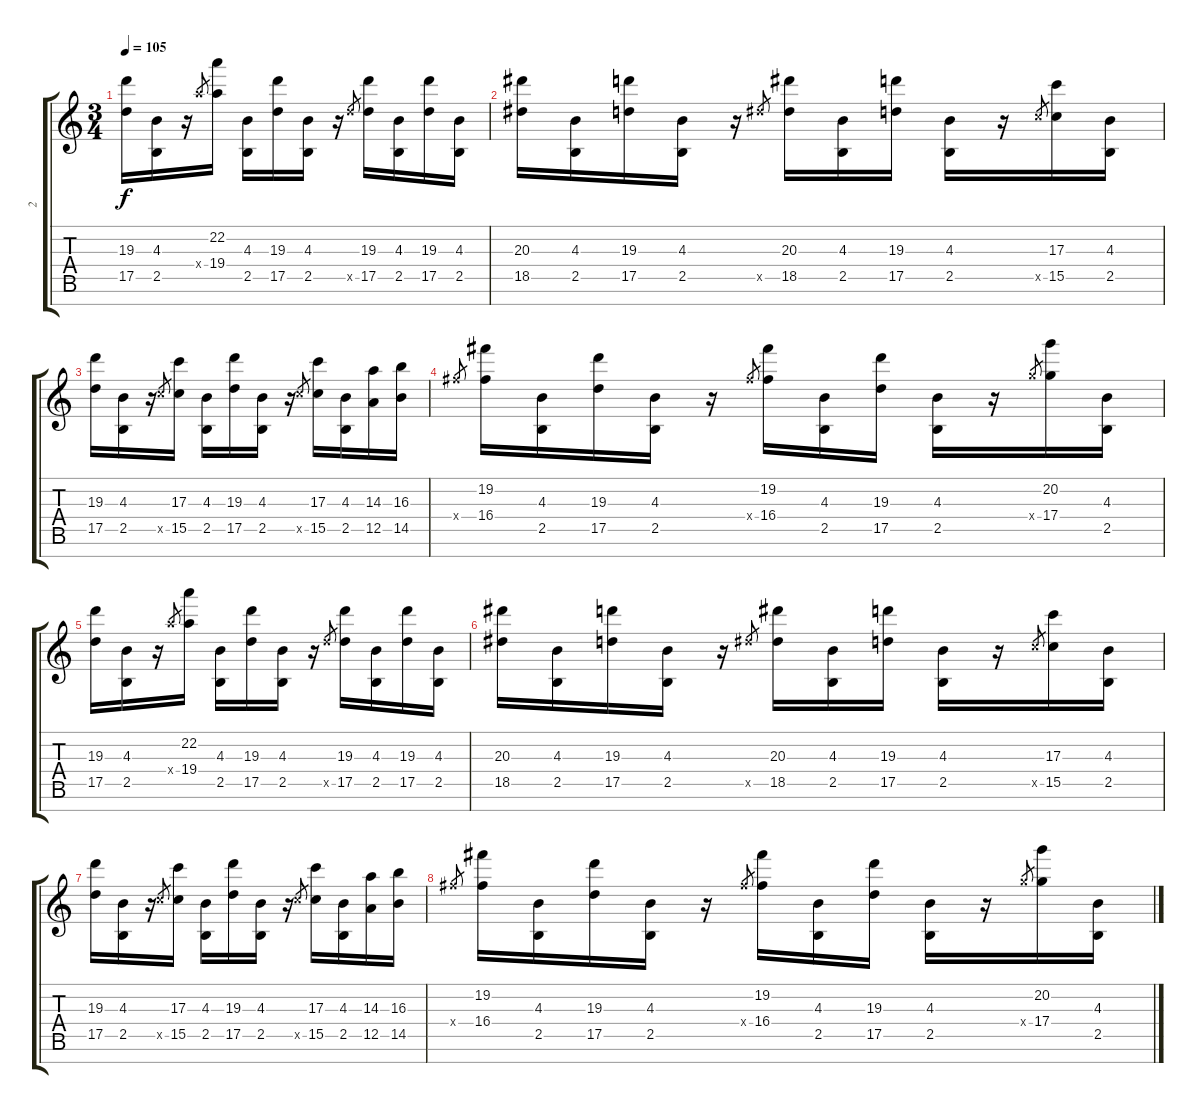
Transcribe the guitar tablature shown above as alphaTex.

\track ("2" "2") {instrument electricbasspick}
\staff {score tabs}
\tuning (E4 B3 G3 D3 A2 E2 B1) {hide}
\ts (3 4)
\tempo 105
\clef g2
\ks c
(19.3 17.5).16{dy f} (4.3 2.5).16 r.16 19.4{x}.8{gr} (22.2 19.4).16 (4.3 2.5).16 (19.3 17.5).16 (4.3 2.5).16 r.16 17.5{x}.8{gr} (19.3 17.5).16 (4.3 2.5).16 (19.3 17.5).16 (4.3 2.5).16 |
(20.3 18.5).16 (4.3 2.5).16 (19.3 17.5).16 (4.3 2.5).16 r.16 18.5{x}.8{gr} (20.3 18.5).16 (4.3 2.5).16 (19.3 17.5).16 (4.3 2.5).16 r.16 15.5{x}.8{gr} (17.3 15.5).16 (4.3 2.5).16 |
(19.3 17.5).16 (4.3 2.5).16 r.16 15.5{x}.8{gr} (17.3 15.5).16 (4.3 2.5).16 (19.3 17.5).16 (4.3 2.5).16 r.16 15.5{x}.8{gr} (17.3 15.5).16 (4.3 2.5).16 (14.3 12.5).16 (16.3 14.5).16 |
16.4{x}.8{gr} (19.2 16.4).16 (4.3 2.5).16 (19.3 17.5).16 (4.3 2.5).16 r.16 16.4{x}.8{gr} (19.2 16.4).16{volume 0} (4.3 2.5).16 (19.3 17.5).16 (4.3 2.5).16 r.16 17.4{x}.8{gr} (20.2 17.4).16 (4.3 2.5).16 |
(19.3 17.5).16 (4.3 2.5).16 r.16 19.4{x}.8{gr} (22.2 19.4).16 (4.3 2.5).16 (19.3 17.5).16 (4.3 2.5).16 r.16 17.5{x}.8{gr} (19.3 17.5).16 (4.3 2.5).16 (19.3 17.5).16 (4.3 2.5).16 |
(20.3 18.5).16 (4.3 2.5).16 (19.3 17.5).16 (4.3 2.5).16 r.16 18.5{x}.8{gr} (20.3 18.5).16 (4.3 2.5).16 (19.3 17.5).16 (4.3 2.5).16 r.16 15.5{x}.8{gr} (17.3 15.5).16 (4.3 2.5).16 |
(19.3 17.5).16 (4.3 2.5).16 r.16 15.5{x}.8{gr} (17.3 15.5).16 (4.3 2.5).16 (19.3 17.5).16 (4.3 2.5).16 r.16 15.5{x}.8{gr} (17.3 15.5).16 (4.3 2.5).16 (14.3 12.5).16 (16.3 14.5).16 |
16.4{x}.8{gr} (19.2 16.4).16 (4.3 2.5).16 (19.3 17.5).16 (4.3 2.5).16 r.16 16.4{x}.8{gr} (19.2 16.4).16 (4.3 2.5).16 (19.3 17.5).16 (4.3 2.5).16 r.16 17.4{x}.8{gr} (20.2 17.4).16 (4.3 2.5).16
